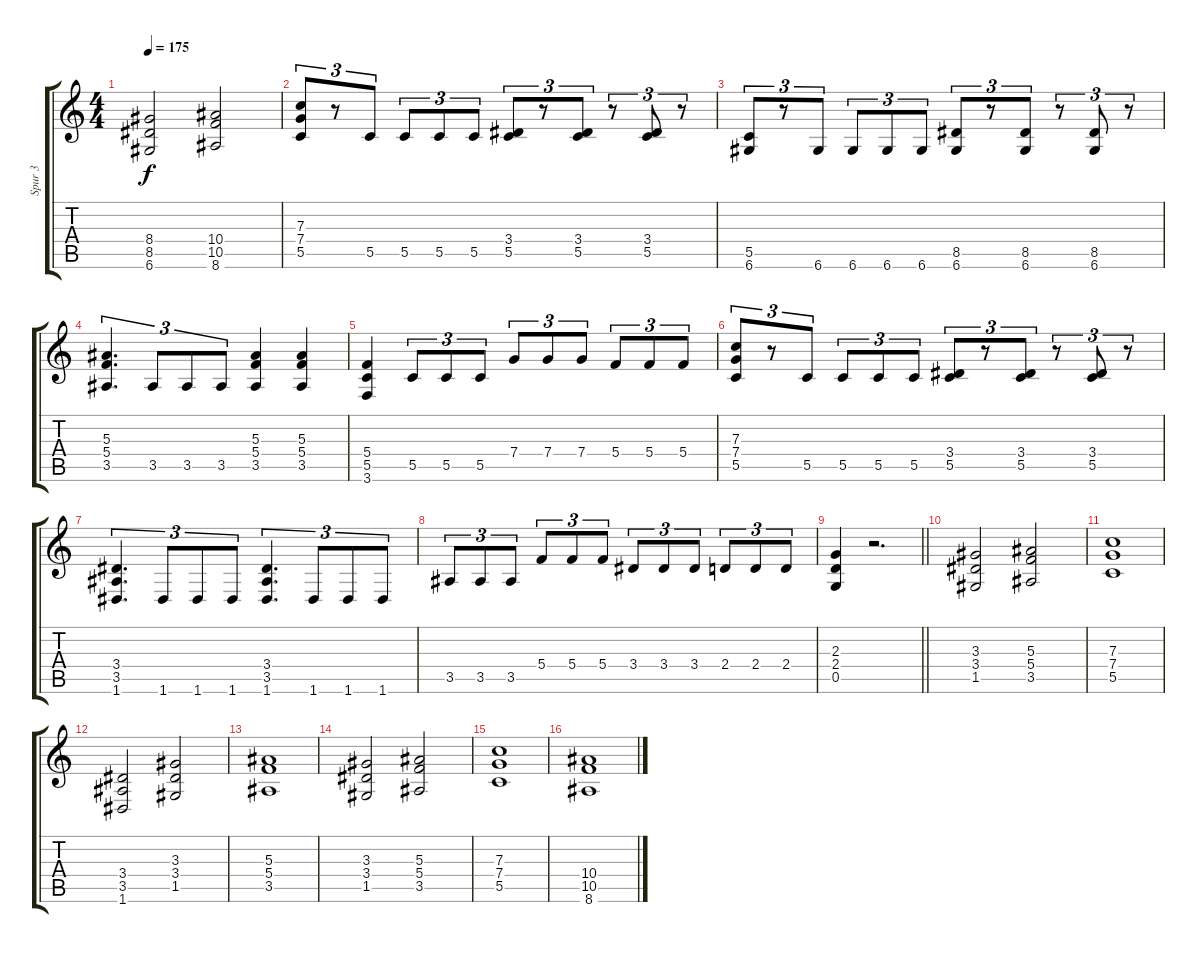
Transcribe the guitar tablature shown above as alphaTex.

\track ("Spur 3" "Spur 3") {instrument distortionguitar}
\staff {score tabs}
\tuning (D4 A3 F3 C3 G2 D2) {hide}
\ts (4 4)
\tempo 175
\clef g2
\ks c
(8.4 8.5 6.6).2{dy f} (10.4 10.5 8.6).2 |
(7.3 7.4 5.5).8{tu (3 2)} r.8{tu (3 2)} 5.5.8{tu (3 2)} 5.5.8{tu (3 2)} 5.5.8{tu (3 2)} 5.5.8{tu (3 2)} (3.4 5.5).8{tu (3 2)} r.8{tu (3 2)} (3.4 5.5).8{tu (3 2)} r.8{tu (3 2)} (3.4 5.5).8{tu (3 2)} r.8{tu (3 2)} |
(5.5 6.6).8{tu (3 2)} r.8{tu (3 2)} 6.6.8{tu (3 2)} 6.6.8{tu (3 2)} 6.6.8{tu (3 2)} 6.6.8{tu (3 2)} (8.5 6.6).8{tu (3 2)} r.8{tu (3 2)} (8.5 6.6).8{tu (3 2)} r.8{tu (3 2)} (8.5 6.6).8{tu (3 2)} r.8{tu (3 2)} |
(5.3 5.4 3.5).4{d tu (3 2)} 3.5.8{tu (3 2)} 3.5.8{tu (3 2)} 3.5.8{tu (3 2)} (5.3 5.4 3.5).4 (5.3 5.4 3.5).4 |
(5.4 5.5 3.6).4 5.5.8{tu (3 2)} 5.5.8{tu (3 2)} 5.5.8{tu (3 2)} 7.4.8{tu (3 2)} 7.4.8{tu (3 2)} 7.4.8{tu (3 2)} 5.4.8{tu (3 2)} 5.4.8{tu (3 2)} 5.4.8{tu (3 2)} |
(7.3 7.4 5.5).8{tu (3 2)} r.8{tu (3 2)} 5.5.8{tu (3 2)} 5.5.8{tu (3 2)} 5.5.8{tu (3 2)} 5.5.8{tu (3 2)} (3.4 5.5).8{tu (3 2)} r.8{tu (3 2)} (3.4 5.5).8{tu (3 2)} r.8{tu (3 2)} (3.4 5.5).8{tu (3 2)} r.8{tu (3 2)} |
(3.4 3.5 1.6).4{d tu (3 2)} 1.6.8{tu (3 2)} 1.6.8{tu (3 2)} 1.6.8{tu (3 2)} (3.4 3.5 1.6).4{d tu (3 2)} 1.6.8{tu (3 2)} 1.6.8{tu (3 2)} 1.6.8{tu (3 2)} |
3.5.8{tu (3 2)} 3.5.8{tu (3 2)} 3.5.8{tu (3 2)} 5.4.8{tu (3 2)} 5.4.8{tu (3 2)} 5.4.8{tu (3 2)} 3.4.8{tu (3 2)} 3.4.8{tu (3 2)} 3.4.8{tu (3 2)} 2.4.8{tu (3 2)} 2.4.8{tu (3 2)} 2.4.8{tu (3 2)} |
\barLineRight lightlight
(2.3 2.4 0.5).4 r.2{d} |
(3.3 3.4 1.5).2 (5.3 5.4 3.5).2 |
(7.3 7.4 5.5).1 |
(3.4 3.5 1.6).2 (3.3 3.4 1.5).2 |
(5.3 5.4 3.5).1 |
(3.3 3.4 1.5).2 (5.3 5.4 3.5).2 |
(7.3 7.4 5.5).1 |
(10.4 10.5 8.6).1
